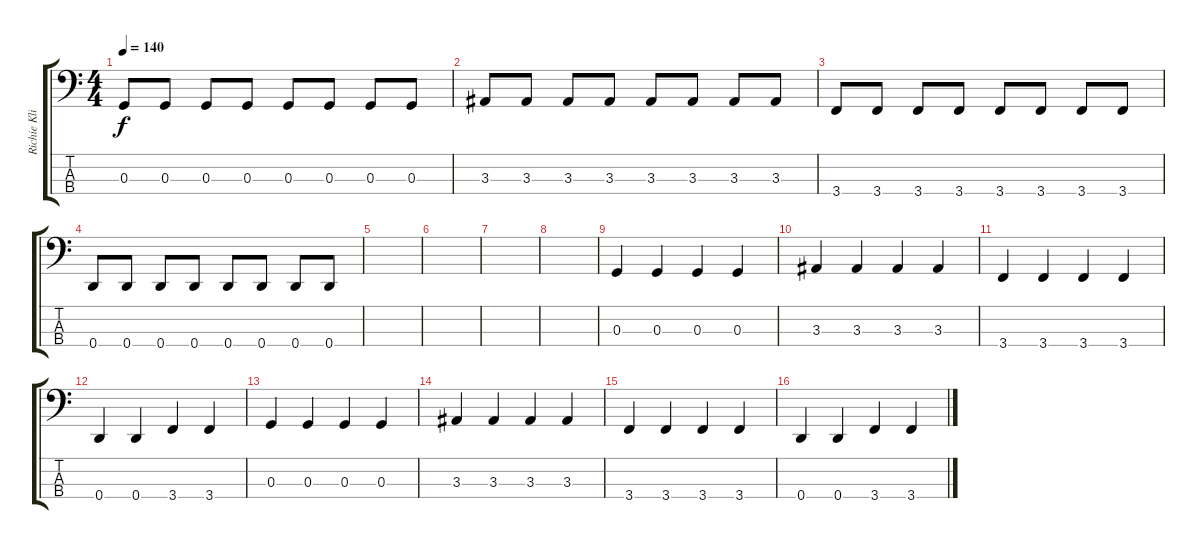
\track ("Richie Kline" "Richie Kli") {instrument electricbassfinger}
\staff {score tabs}
\tuning (F2 C2 G1 D1) {hide}
\ts (4 4)
\tempo 140
\clef f4
\ks c
0.3.8{dy f} 0.3.8 0.3.8 0.3.8 0.3.8 0.3.8 0.3.8 0.3.8 |
3.3.8 3.3.8 3.3.8 3.3.8 3.3.8 3.3.8 3.3.8 3.3.8 |
3.4.8 3.4.8 3.4.8 3.4.8 3.4.8 3.4.8 3.4.8 3.4.8 |
0.4.8 0.4.8 0.4.8 0.4.8 0.4.8 0.4.8 0.4.8 0.4.8 |
|
|
|
|
0.3.4 0.3.4 0.3.4 0.3.4 |
3.3.4 3.3.4 3.3.4 3.3.4 |
3.4.4 3.4.4 3.4.4 3.4.4 |
0.4.4 0.4.4 3.4.4 3.4.4 |
0.3.4 0.3.4 0.3.4 0.3.4 |
3.3.4 3.3.4 3.3.4 3.3.4 |
3.4.4 3.4.4 3.4.4 3.4.4 |
0.4.4 0.4.4 3.4.4 3.4.4
